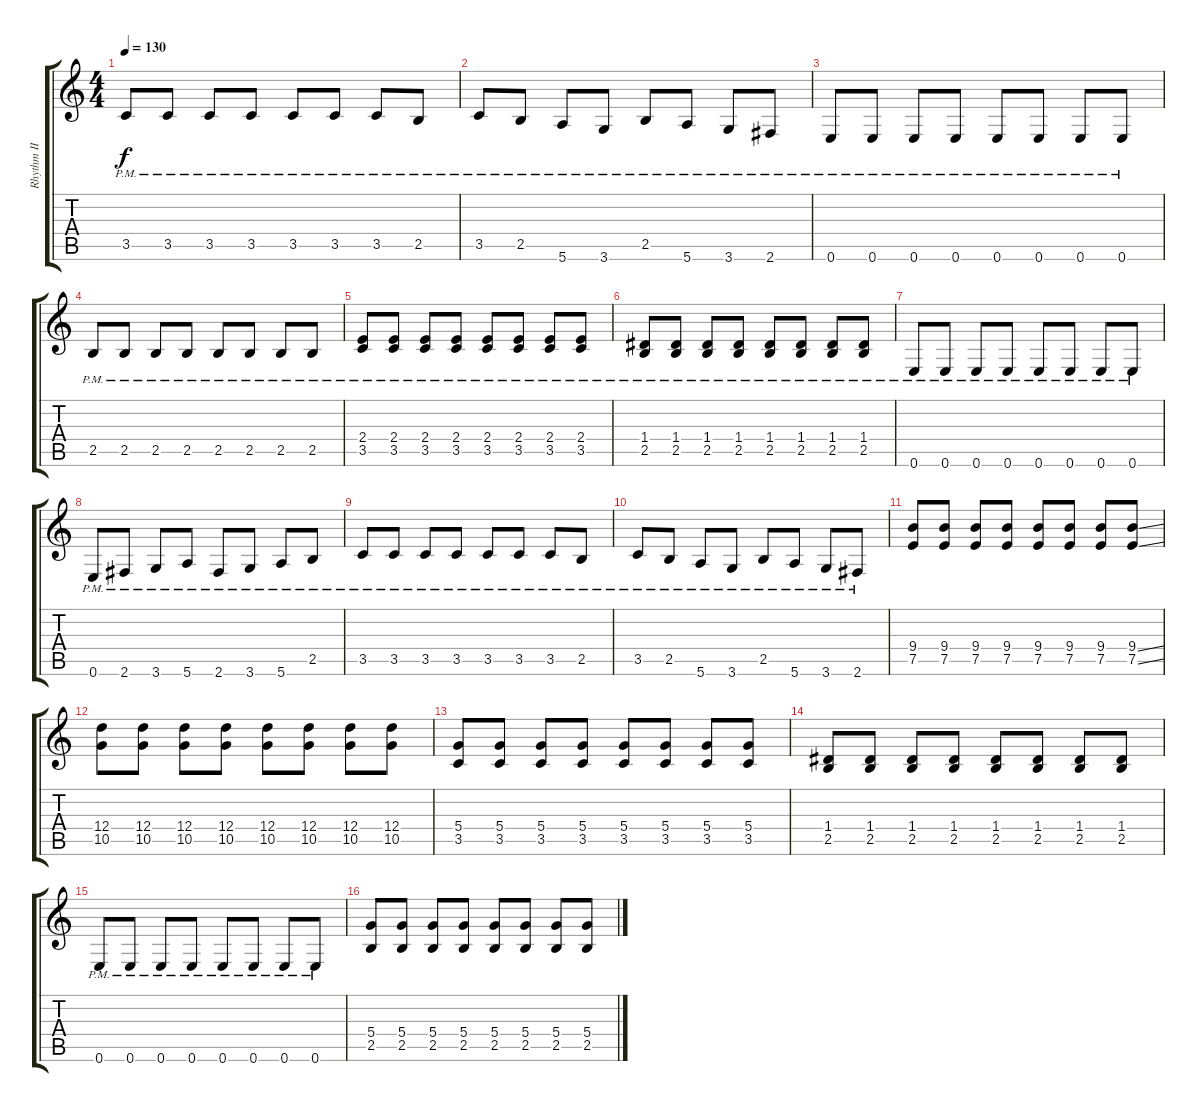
\track ("Rhythm II" "Rhythm II") {instrument distortionguitar}
\staff {score tabs}
\tuning (E4 B3 G3 D3 A2 E2) {hide}
\ts (4 4)
\tempo 130
\clef g2
\ks c
3.5{pm}.8{dy f} 3.5{pm}.8 3.5{pm}.8 3.5{pm}.8 3.5{pm}.8 3.5{pm}.8 3.5{pm}.8 2.5{pm}.8 |
3.5{pm}.8 2.5{pm}.8 5.6{pm}.8 3.6{pm}.8 2.5{pm}.8 5.6{pm}.8 3.6{pm}.8 2.6{pm}.8 |
0.6{pm}.8 0.6{pm}.8 0.6{pm}.8 0.6{pm}.8 0.6{pm}.8 0.6{pm}.8 0.6{pm}.8 0.6{pm}.8 |
2.5{pm}.8 2.5{pm}.8 2.5{pm}.8 2.5{pm}.8 2.5{pm}.8 2.5{pm}.8 2.5{pm}.8 2.5{pm}.8 |
(2.4{pm} 3.5{pm}).8 (2.4{pm} 3.5{pm}).8 (2.4{pm} 3.5{pm}).8 (2.4{pm} 3.5{pm}).8 (2.4{pm} 3.5{pm}).8 (2.4{pm} 3.5{pm}).8 (2.4{pm} 3.5{pm}).8 (2.4{pm} 3.5{pm}).8 |
(1.4{pm} 2.5{pm}).8 (1.4{pm} 2.5{pm}).8 (1.4{pm} 2.5{pm}).8 (1.4{pm} 2.5{pm}).8 (1.4{pm} 2.5{pm}).8 (1.4{pm} 2.5{pm}).8 (1.4{pm} 2.5{pm}).8 (1.4{pm} 2.5{pm}).8 |
0.6{pm}.8 0.6{pm}.8 0.6{pm}.8 0.6{pm}.8 0.6{pm}.8 0.6{pm}.8 0.6{pm}.8 0.6{pm}.8 |
0.6{pm}.8 2.6{pm}.8 3.6{pm}.8 5.6{pm}.8 2.6{pm}.8 3.6{pm}.8 5.6{pm}.8 2.5{pm}.8 |
3.5{pm}.8 3.5{pm}.8 3.5{pm}.8 3.5{pm}.8 3.5{pm}.8 3.5{pm}.8 3.5{pm}.8 2.5{pm}.8 |
3.5{pm}.8 2.5{pm}.8 5.6{pm}.8 3.6{pm}.8 2.5{pm}.8 5.6{pm}.8 3.6{pm}.8 2.6{pm}.8 |
(9.4 7.5).8 (9.4 7.5).8 (9.4 7.5).8 (9.4 7.5).8 (9.4 7.5).8 (9.4 7.5).8 (9.4 7.5).8 (9.4{ss} 7.5{ss}).8 |
(12.4 10.5).8 (12.4 10.5).8 (12.4 10.5).8 (12.4 10.5).8 (12.4 10.5).8 (12.4 10.5).8 (12.4 10.5).8 (12.4 10.5).8 |
(5.4 3.5).8 (5.4 3.5).8 (5.4 3.5).8 (5.4 3.5).8 (5.4 3.5).8 (5.4 3.5).8 (5.4 3.5).8 (5.4 3.5).8 |
(1.4 2.5).8 (1.4 2.5).8 (1.4 2.5).8 (1.4 2.5).8 (1.4 2.5).8 (1.4 2.5).8 (1.4 2.5).8 (1.4 2.5).8 |
0.6{pm}.8 0.6{pm}.8 0.6{pm}.8 0.6{pm}.8 0.6{pm}.8 0.6{pm}.8 0.6{pm}.8 0.6{pm}.8 |
(5.4 2.5).8 (5.4 2.5).8 (5.4 2.5).8 (5.4 2.5).8 (5.4 2.5).8 (5.4 2.5).8 (5.4 2.5).8 (5.4 2.5).8
